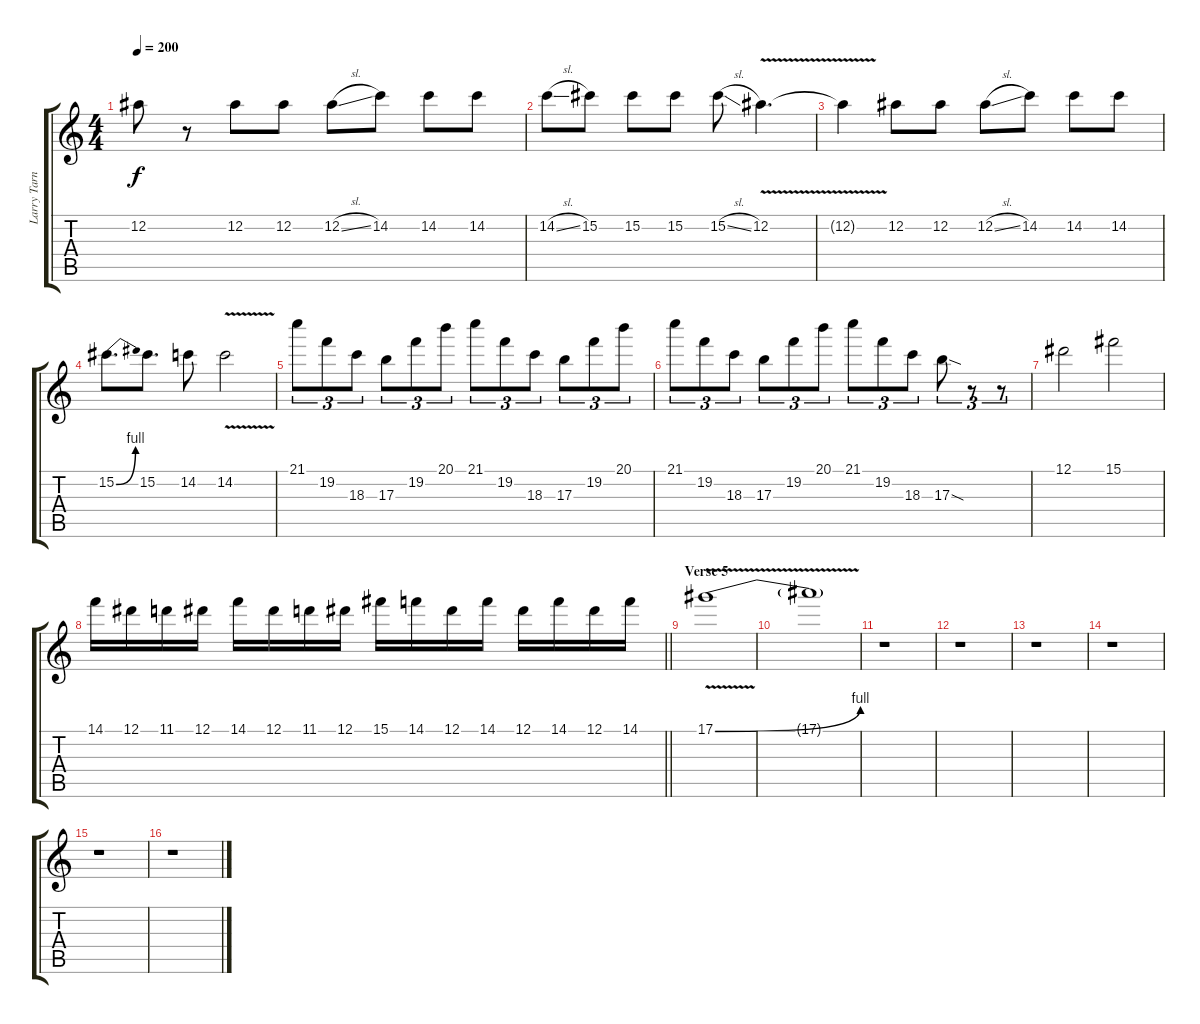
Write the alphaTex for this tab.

\track ("Larry Tarnowski" "Larry Tarn") {instrument distortionguitar}
\staff {score tabs}
\tuning (Eb4 Bb3 Gb3 Db3 Ab2 Eb2) {hide}
\ts (4 4)
\tempo 200
\clef g2
\ks c
12.2{t}.8{dy f} r.8 12.2.8 12.2.8 12.2{sl}.8 14.2.8 14.2.8 14.2.8 |
14.2{sl}.8 15.2.8 15.2.8 15.2.8 15.2{sl}.8 12.2{v}.4{d} |
12.2{t}.4 12.2.8 12.2.8 12.2{sl}.8 14.2.8 14.2.8 14.2.8 |
15.2{be (bend 0 0 60 4)}.8{d} 15.2.8{d} 14.2.8 14.2{v}.2 |
21.1.8{tu (3 2)} 19.2.8{tu (3 2)} 18.3.8{tu (3 2)} 17.3.8{tu (3 2)} 19.2.8{tu (3 2)} 20.1.8{tu (3 2)} 21.1.8{tu (3 2)} 19.2.8{tu (3 2)} 18.3.8{tu (3 2)} 17.3.8{tu (3 2)} 19.2.8{tu (3 2)} 20.1.8{tu (3 2)} |
21.1.8{tu (3 2)} 19.2.8{tu (3 2)} 18.3.8{tu (3 2)} 17.3.8{tu (3 2)} 19.2.8{tu (3 2)} 20.1.8{tu (3 2)} 21.1.8{tu (3 2)} 19.2.8{tu (3 2)} 18.3.8{tu (3 2)} 17.3{sod}.8{tu (3 2)} r.8{tu (3 2)} r.8{tu (3 2)} |
12.1.2 15.1.2 |
\barLineRight lightlight
14.1.16 12.1.16 11.1.16 12.1.16 14.1.16 12.1.16 11.1.16 12.1.16 15.1.16 14.1.16 12.1.16 14.1.16 12.1.16 14.1.16 12.1.16 14.1.16 |
\section ("" "Verse 5")
17.1{be (bend 0 0 60 4) v}.1 |
17.1{t}.1 |
r.1 |
r.1 |
r.1 |
r.1 |
r.1 |
r.1
